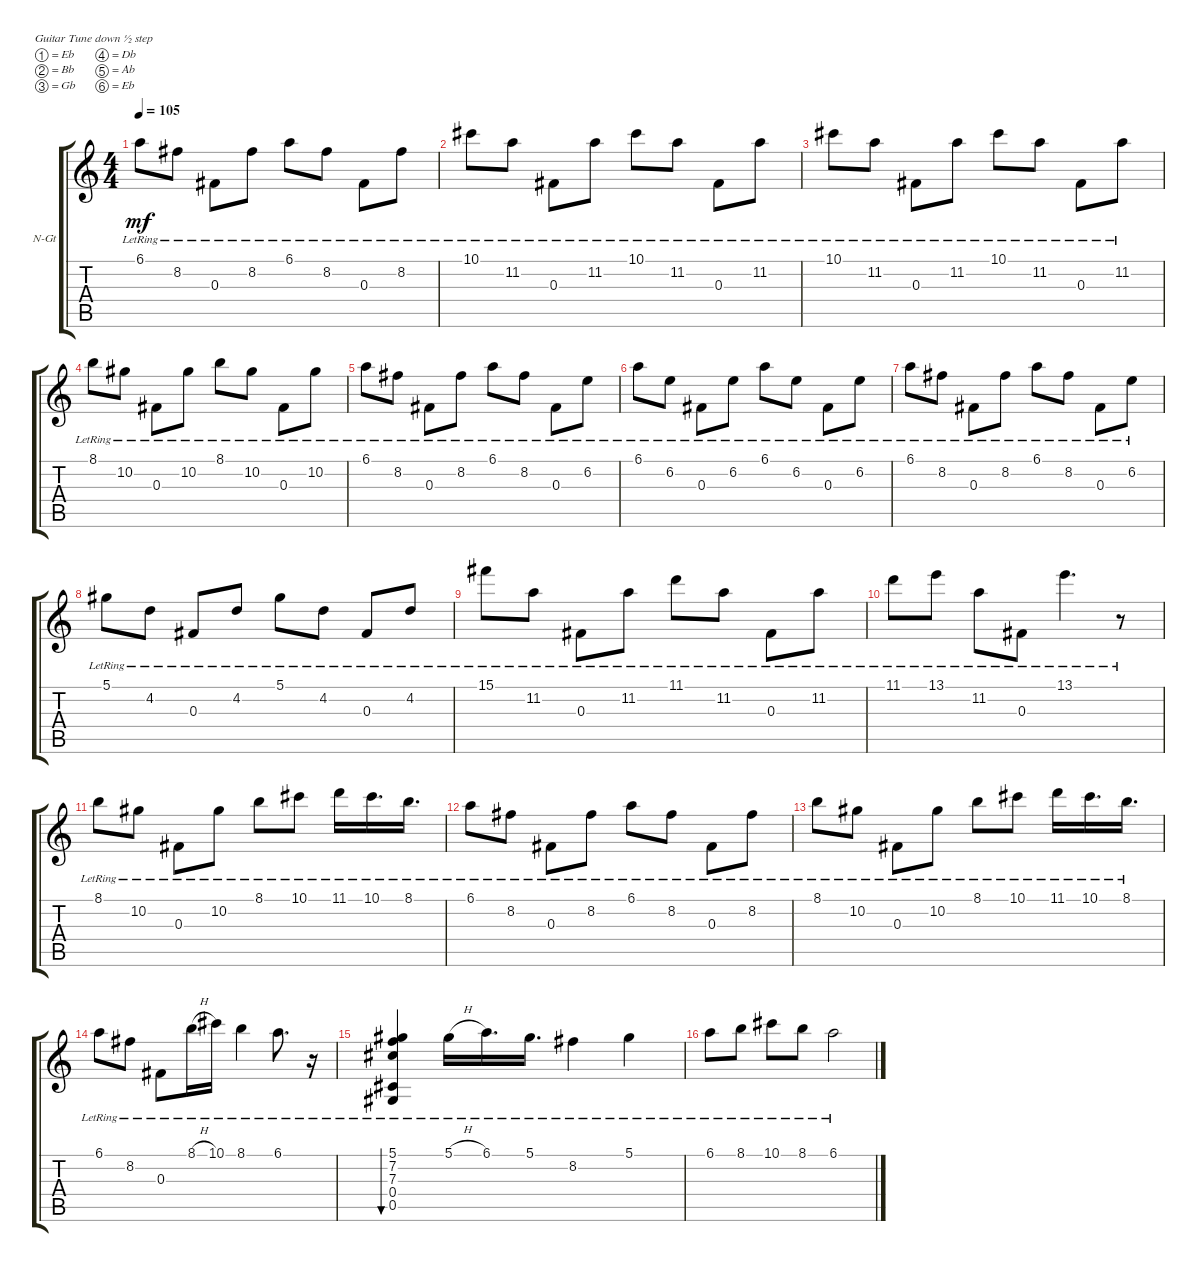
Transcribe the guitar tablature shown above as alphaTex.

\bracketExtendMode groupsimilarinstruments
\firstSystemTrackNameOrientation horizontal
\otherSystemsTrackNameOrientation horizontal
\track ("Äîðîæêà 1" "N-Gt") {instrument acousticguitarnylon}
\staff {score tabs}
\tuning (Eb4 Bb3 Gb3 Db3 Ab2 Eb2)
\ts (4 4)
\tempo 105
\clef g2
\ks c
6.1{lr}.8{dy mf} 8.2{lr}.8 0.3{lr}.8 8.2{lr}.8 6.1{lr}.8 8.2{lr}.8 0.3{lr}.8 8.2{lr}.8 |
10.1{lr}.8 11.2{lr}.8 0.3{lr}.8 11.2{lr}.8 10.1{lr}.8 11.2{lr}.8 0.3{lr}.8 11.2{lr}.8 |
10.1{lr}.8 11.2{lr}.8 0.3{lr}.8 11.2{lr}.8 10.1{lr}.8 11.2{lr}.8 0.3{lr}.8 11.2{lr}.8 |
8.1{lr}.8 10.2{lr}.8 0.3{lr}.8 10.2{lr}.8 8.1{lr}.8 10.2{lr}.8 0.3{lr}.8 10.2{lr}.8 |
6.1{lr}.8 8.2{lr}.8 0.3{lr}.8 8.2{lr}.8 6.1{lr}.8 8.2{lr}.8 0.3{lr}.8 6.2{lr}.8 |
6.1{lr}.8 6.2{lr}.8 0.3{lr}.8 6.2{lr}.8 6.1{lr}.8 6.2{lr}.8 0.3{lr}.8 6.2{lr}.8 |
6.1{lr}.8 8.2{lr}.8 0.3{lr}.8 8.2{lr}.8 6.1{lr}.8 8.2{lr}.8 0.3{lr}.8 6.2{lr}.8 |
5.1{lr}.8 4.2{lr}.8 0.3{lr}.8 4.2{lr}.8 5.1{lr}.8 4.2{lr}.8 0.3{lr}.8 4.2{lr}.8 |
15.1{lr}.8 11.2{lr}.8 0.3{lr}.8 11.2{lr}.8 11.1{lr}.8 11.2{lr}.8 0.3{lr}.8 11.2{lr}.8 |
11.1{lr}.8 13.1{lr}.8 11.2{lr}.8 0.3{lr}.8 13.1{lr}.4{d} r.8 |
8.1{lr}.8 10.2{lr}.8 0.3{lr}.8 10.2{lr}.8 8.1{lr}.8 10.1{lr}.8 11.1{lr}.16 10.1{lr}.16{d} 8.1{lr}.16{d} |
6.1{lr}.8 8.2{lr}.8 0.3{lr}.8 8.2{lr}.8 6.1{lr}.8 8.2{lr}.8 0.3{lr}.8 8.2{lr}.8 |
8.1{lr}.8 10.2{lr}.8 0.3{lr}.8 10.2{lr}.8 8.1{lr}.8 10.1{lr}.8 11.1{lr}.16 10.1{lr}.16{d} 8.1{lr}.16{d} |
6.1{lr}.8 8.2{lr}.8 0.3{lr}.8 8.1{h lr}.16 10.1{lr}.16 8.1{lr}.4 6.1{lr}.8{d} r.16 |
(5.1{lr} 7.2{lr} 7.3{lr} 0.4{lr} 0.5{lr}).4{bu 240} 5.1{h lr}.16 6.1{lr}.16{d} 5.1{lr}.16{d} 8.2{lr}.4 5.1{lr}.4 |
6.1{lr}.8 8.1{lr}.8 10.1{lr}.8 8.1{lr}.8 6.1{lr}.2
